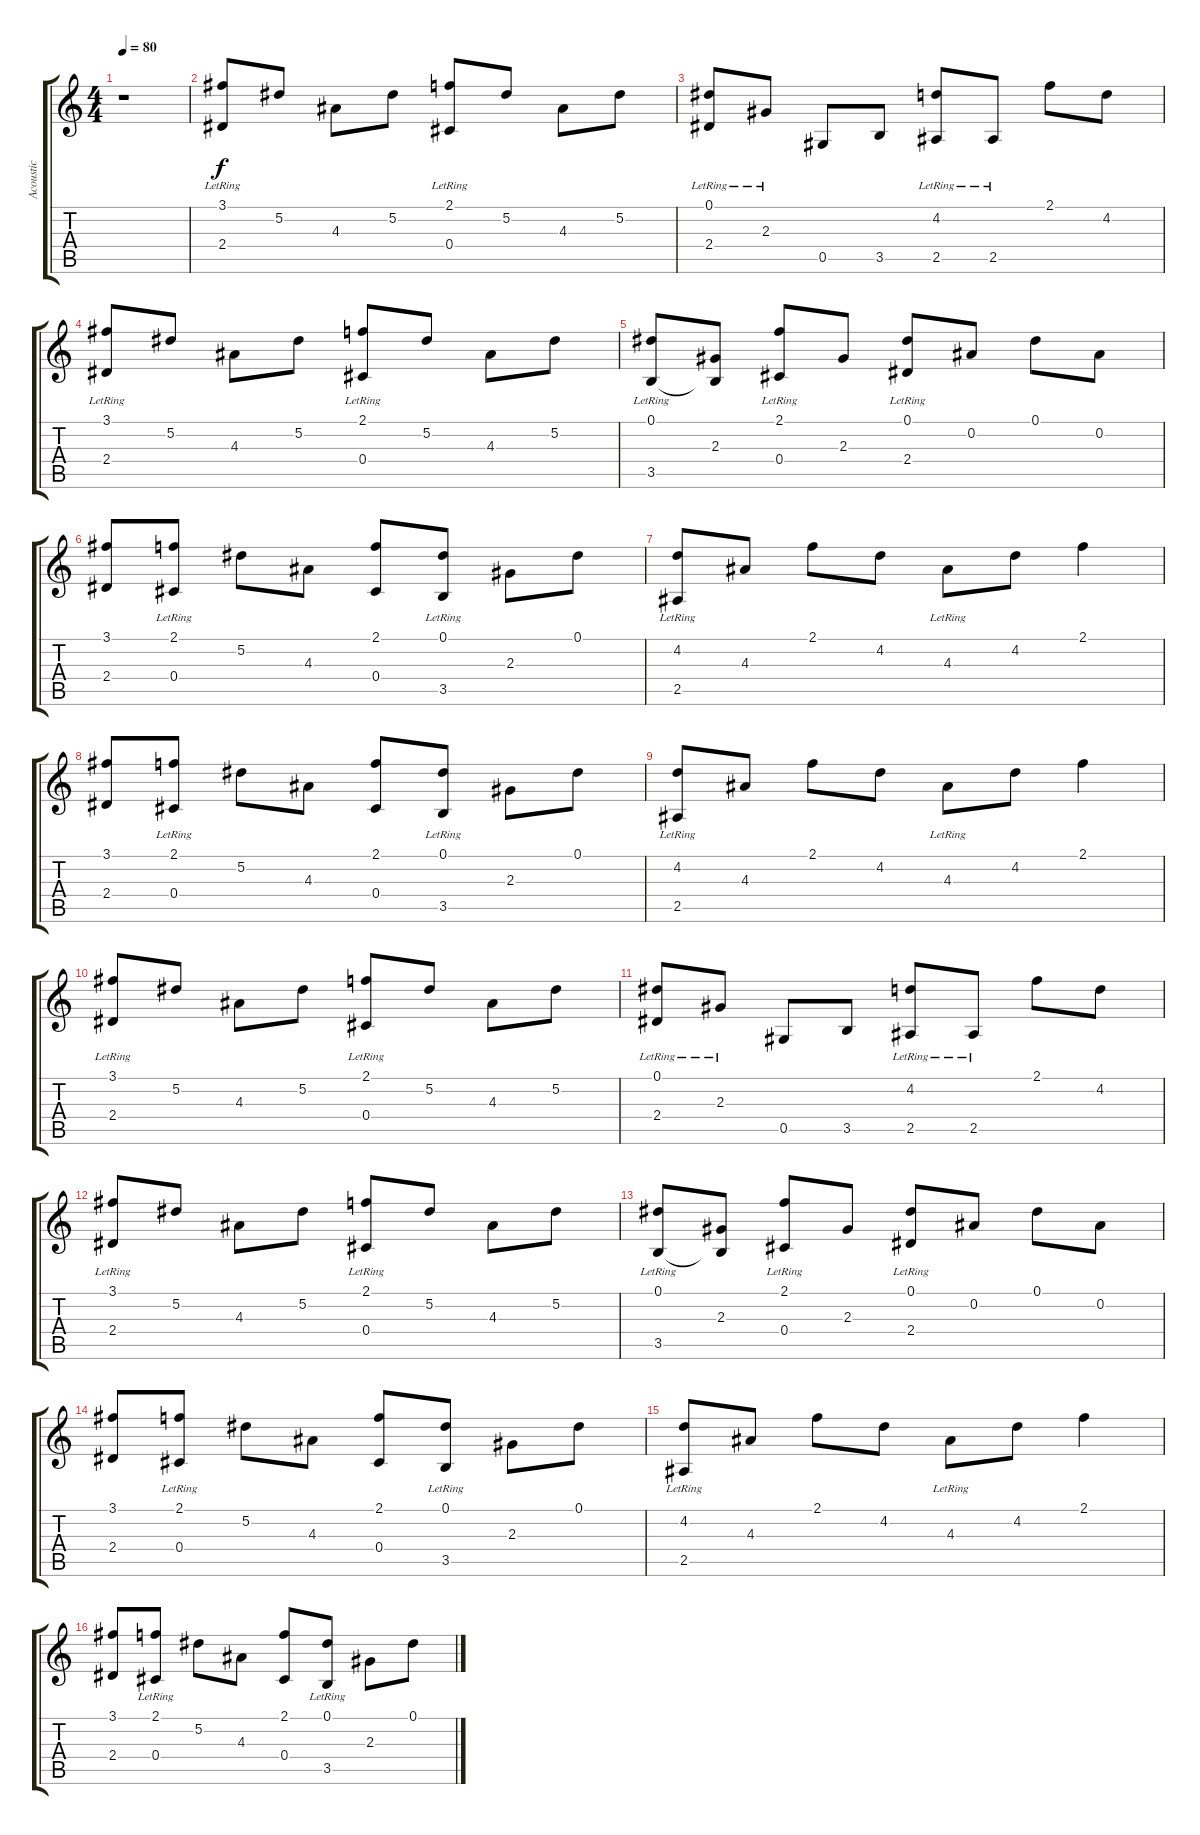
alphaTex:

\track ("Acoustic" "Acoustic") {instrument acousticguitarsteel}
\staff {score tabs}
\tuning (Eb4 Bb3 Gb3 Db3 Ab2 Eb2) {hide}
\ts (4 4)
\tempo 80
\clef g2
\ks c
r.1{dy f instrument acousticguitarsteel} |
(3.1{lr} 2.4{lr}).8 5.2.8 4.3.8 5.2.8 (2.1{lr} 0.4{lr}).8 5.2.8 4.3.8 5.2.8 |
(0.1{lr} 2.4{lr}).8 2.3{lr}.8 0.5.8 3.5.8 (4.2{lr} 2.5).8 2.5{lr}.8 2.1.8 4.2.8 |
(3.1{lr} 2.4{lr}).8 5.2.8 4.3.8 5.2.8 (2.1{lr} 0.4{lr}).8 5.2.8 4.3.8 5.2.8 |
(0.1{lr} 3.5).8 (2.3 3.5{t}).8 (2.1{lr} 0.4{lr}).8 2.3.8 (0.1{lr} 2.4{lr}).8 0.2.8 0.1.8 0.2.8 |
(3.1 2.4).8 (2.1{lr} 0.4{lr}).8 5.2.8 4.3.8 (2.1 0.4).8 (0.1{lr} 3.5{lr}).8 2.3.8 0.1.8 |
(4.2{lr} 2.5{lr}).8 4.3.8 2.1.8 4.2.8 4.3{lr}.8 4.2.8 2.1.4 |
(3.1 2.4).8 (2.1{lr} 0.4{lr}).8 5.2.8 4.3.8 (2.1 0.4).8 (0.1{lr} 3.5{lr}).8 2.3.8 0.1.8 |
(4.2{lr} 2.5{lr}).8 4.3.8 2.1.8 4.2.8 4.3{lr}.8 4.2.8 2.1.4 |
(3.1{lr} 2.4{lr}).8 5.2.8 4.3.8 5.2.8 (2.1{lr} 0.4{lr}).8 5.2.8 4.3.8 5.2.8 |
(0.1{lr} 2.4{lr}).8 2.3{lr}.8 0.5.8 3.5.8 (4.2{lr} 2.5).8 2.5{lr}.8 2.1.8 4.2.8 |
(3.1{lr} 2.4{lr}).8 5.2.8 4.3.8 5.2.8 (2.1{lr} 0.4{lr}).8 5.2.8 4.3.8 5.2.8 |
(0.1{lr} 3.5).8 (2.3 3.5{t}).8 (2.1{lr} 0.4{lr}).8 2.3.8 (0.1{lr} 2.4{lr}).8 0.2.8 0.1.8 0.2.8 |
(3.1 2.4).8 (2.1{lr} 0.4{lr}).8 5.2.8 4.3.8 (2.1 0.4).8 (0.1{lr} 3.5{lr}).8 2.3.8 0.1.8 |
(4.2{lr} 2.5{lr}).8 4.3.8 2.1.8 4.2.8 4.3{lr}.8 4.2.8 2.1.4 |
(3.1 2.4).8 (2.1{lr} 0.4{lr}).8 5.2.8 4.3.8 (2.1 0.4).8 (0.1{lr} 3.5{lr}).8 2.3.8 0.1.8
